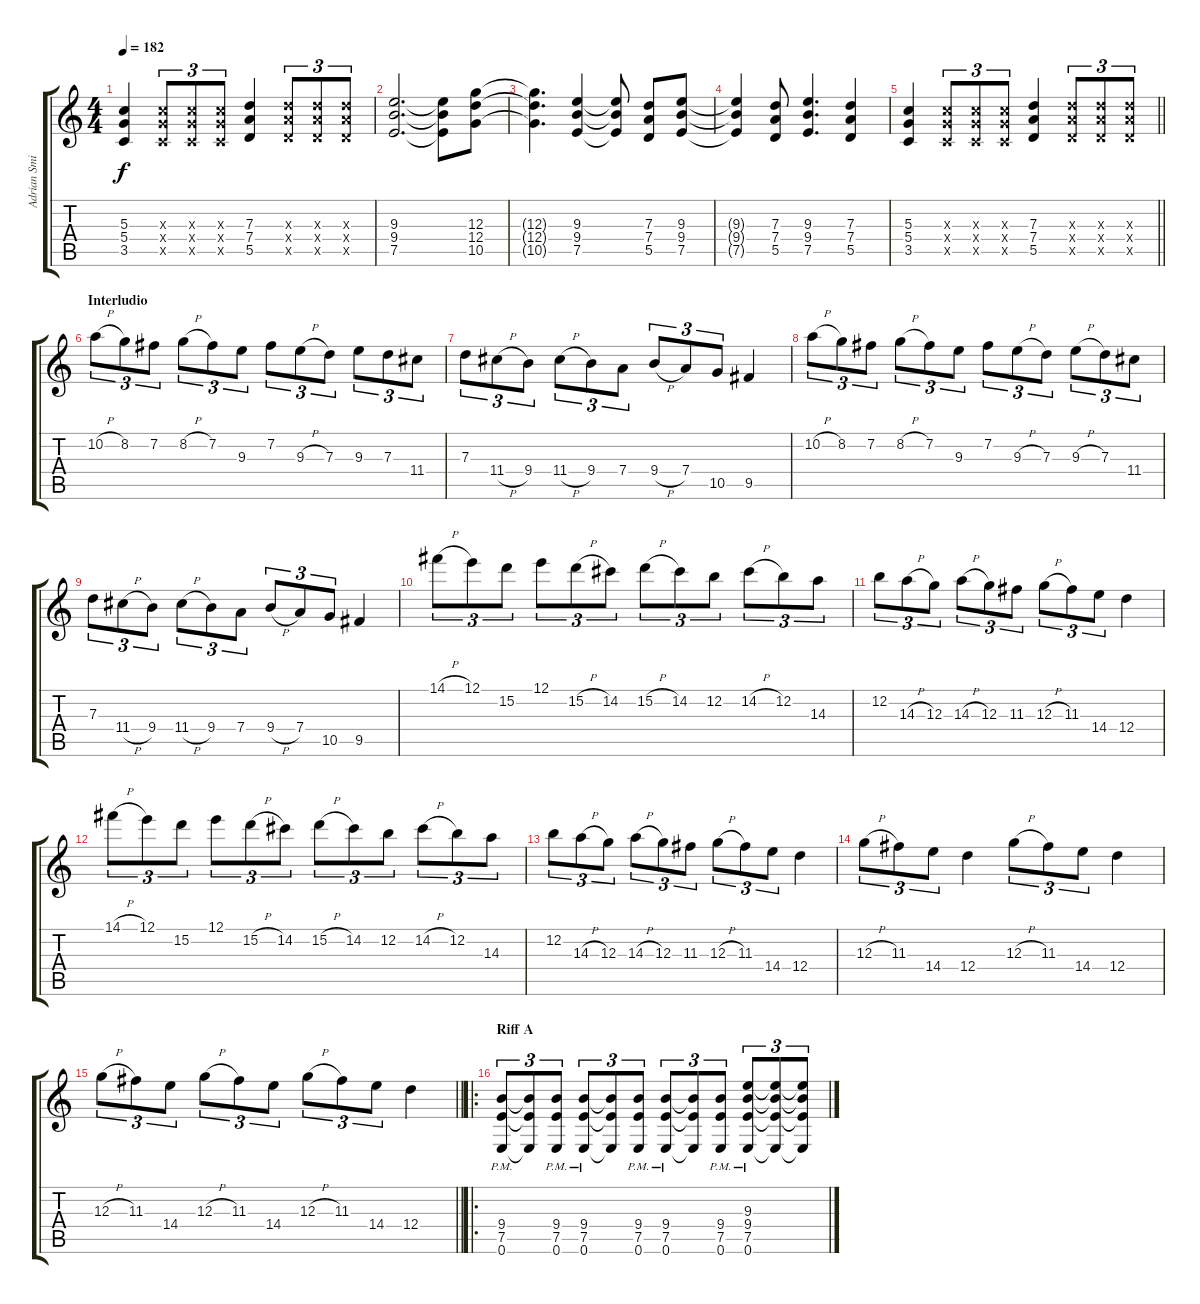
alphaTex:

\track ("Adrian Smith" "Adrian Smi") {instrument overdrivenguitar}
\staff {score tabs}
\tuning (E4 B3 G3 D3 A2 E2) {hide}
\ts (4 4)
\tempo 182
\clef g2
\ks c
(5.3 5.4 3.5).4{dy f} (5.3{x} 5.4{x} 3.5{x}).8{tu (3 2)} (5.3{x} 5.4{x} 3.5{x}).8{tu (3 2)} (5.3{x} 5.4{x} 3.5{x}).8{tu (3 2)} (7.3 7.4 5.5).4 (7.3{x} 7.4{x} 5.5{x}).8{tu (3 2)} (7.3{x} 7.4{x} 5.5{x}).8{tu (3 2)} (7.3{x} 7.4{x} 5.5{x}).8{tu (3 2)} |
(9.3 9.4 7.5).2{d} (9.3{t} 9.4{t} 7.5{t}).8 (12.3 12.4 10.5).8 |
(12.3{t} 12.4{t} 10.5{t}).4{d} (9.3 9.4 7.5).4 (9.3{t} 9.4{t} 7.5{t}).8 (7.3 7.4 5.5).8 (9.3 9.4 7.5).8 |
(9.3{t} 9.4{t} 7.5{t}).4 (7.3 7.4 5.5).8 (9.3 9.4 7.5).4{d} (7.3 7.4 5.5).4 |
\barLineRight lightlight
(5.3 5.4 3.5).4 (5.3{x} 5.4{x} 3.5{x}).8{tu (3 2)} (5.3{x} 5.4{x} 3.5{x}).8{tu (3 2)} (5.3{x} 5.4{x} 3.5{x}).8{tu (3 2)} (7.3 7.4 5.5).4 (7.3{x} 7.4{x} 5.5{x}).8{tu (3 2)} (7.3{x} 7.4{x} 5.5{x}).8{tu (3 2)} (7.3{x} 7.4{x} 5.5{x}).8{tu (3 2)} |
\section ("" "Interludio")
10.2{h}.8{tu (3 2)} 8.2.8{tu (3 2)} 7.2.8{tu (3 2)} 8.2{h}.8{tu (3 2)} 7.2.8{tu (3 2)} 9.3.8{tu (3 2)} 7.2.8{tu (3 2)} 9.3{h}.8{tu (3 2)} 7.3.8{tu (3 2)} 9.3.8{tu (3 2)} 7.3.8{tu (3 2)} 11.4.8{tu (3 2)} |
7.3.8{tu (3 2)} 11.4{h}.8{tu (3 2)} 9.4.8{tu (3 2)} 11.4{h}.8{tu (3 2)} 9.4.8{tu (3 2)} 7.4.8{tu (3 2)} 9.4{h}.8{tu (3 2)} 7.4.8{tu (3 2)} 10.5.8{tu (3 2)} 9.5.4 |
10.2{h}.8{tu (3 2)} 8.2.8{tu (3 2)} 7.2.8{tu (3 2)} 8.2{h}.8{tu (3 2)} 7.2.8{tu (3 2)} 9.3.8{tu (3 2)} 7.2.8{tu (3 2)} 9.3{h}.8{tu (3 2)} 7.3.8{tu (3 2)} 9.3{h}.8{tu (3 2)} 7.3.8{tu (3 2)} 11.4.8{tu (3 2)} |
7.3.8{tu (3 2)} 11.4{h}.8{tu (3 2)} 9.4.8{tu (3 2)} 11.4{h}.8{tu (3 2)} 9.4.8{tu (3 2)} 7.4.8{tu (3 2)} 9.4{h}.8{tu (3 2)} 7.4.8{tu (3 2)} 10.5.8{tu (3 2)} 9.5.4 |
14.1{h}.8{tu (3 2)} 12.1.8{tu (3 2)} 15.2.8{tu (3 2)} 12.1.8{tu (3 2)} 15.2{h}.8{tu (3 2)} 14.2.8{tu (3 2)} 15.2{h}.8{tu (3 2)} 14.2.8{tu (3 2)} 12.2.8{tu (3 2)} 14.2{h}.8{tu (3 2)} 12.2.8{tu (3 2)} 14.3.8{tu (3 2)} |
12.2.8{tu (3 2)} 14.3{h}.8{tu (3 2)} 12.3.8{tu (3 2)} 14.3{h}.8{tu (3 2)} 12.3.8{tu (3 2)} 11.3.8{tu (3 2)} 12.3{h}.8{tu (3 2)} 11.3.8{tu (3 2)} 14.4.8{tu (3 2)} 12.4.4 |
14.1{h}.8{tu (3 2)} 12.1.8{tu (3 2)} 15.2.8{tu (3 2)} 12.1.8{tu (3 2)} 15.2{h}.8{tu (3 2)} 14.2.8{tu (3 2)} 15.2{h}.8{tu (3 2)} 14.2.8{tu (3 2)} 12.2.8{tu (3 2)} 14.2{h}.8{tu (3 2)} 12.2.8{tu (3 2)} 14.3.8{tu (3 2)} |
12.2.8{tu (3 2)} 14.3{h}.8{tu (3 2)} 12.3.8{tu (3 2)} 14.3{h}.8{tu (3 2)} 12.3.8{tu (3 2)} 11.3.8{tu (3 2)} 12.3{h}.8{tu (3 2)} 11.3.8{tu (3 2)} 14.4.8{tu (3 2)} 12.4.4 |
12.3{h}.8{tu (3 2)} 11.3.8{tu (3 2)} 14.4.8{tu (3 2)} 12.4.4 12.3{h}.8{tu (3 2)} 11.3.8{tu (3 2)} 14.4.8{tu (3 2)} 12.4.4 |
\barLineRight lightlight
12.3{h}.8{tu (3 2)} 11.3.8{tu (3 2)} 14.4.8{tu (3 2)} 12.3{h}.8{tu (3 2)} 11.3.8{tu (3 2)} 14.4.8{tu (3 2)} 12.3{h}.8{tu (3 2)} 11.3.8{tu (3 2)} 14.4.8{tu (3 2)} 12.4.4 |
\ro
\section ("" "Riff A")
(9.4{pm} 7.5{pm} 0.6{pm}).8{tu (3 2)} (9.4{t} 7.5{t} 0.6{t}).8{tu (3 2)} (9.4{pm} 7.5{pm} 0.6{pm}).8{tu (3 2)} (9.4{pm} 7.5{pm} 0.6{pm}).8{tu (3 2)} (9.4{t} 7.5{t} 0.6{t}).8{tu (3 2)} (9.4{pm} 7.5{pm} 0.6{pm}).8{tu (3 2)} (9.4{pm} 7.5{pm} 0.6{pm}).8{tu (3 2)} (9.4{t} 7.5{t} 0.6{t}).8{tu (3 2)} (9.4{pm} 7.5{pm} 0.6{pm}).8{tu (3 2)} (9.3 9.4{pm} 7.5{pm} 0.6).8{tu (3 2)} (9.3{t} 9.4{t} 7.5{t} 0.6{t}).8{tu (3 2)} (9.3{t} 9.4{t} 7.5{t} 0.6{t}).8{tu (3 2)}
